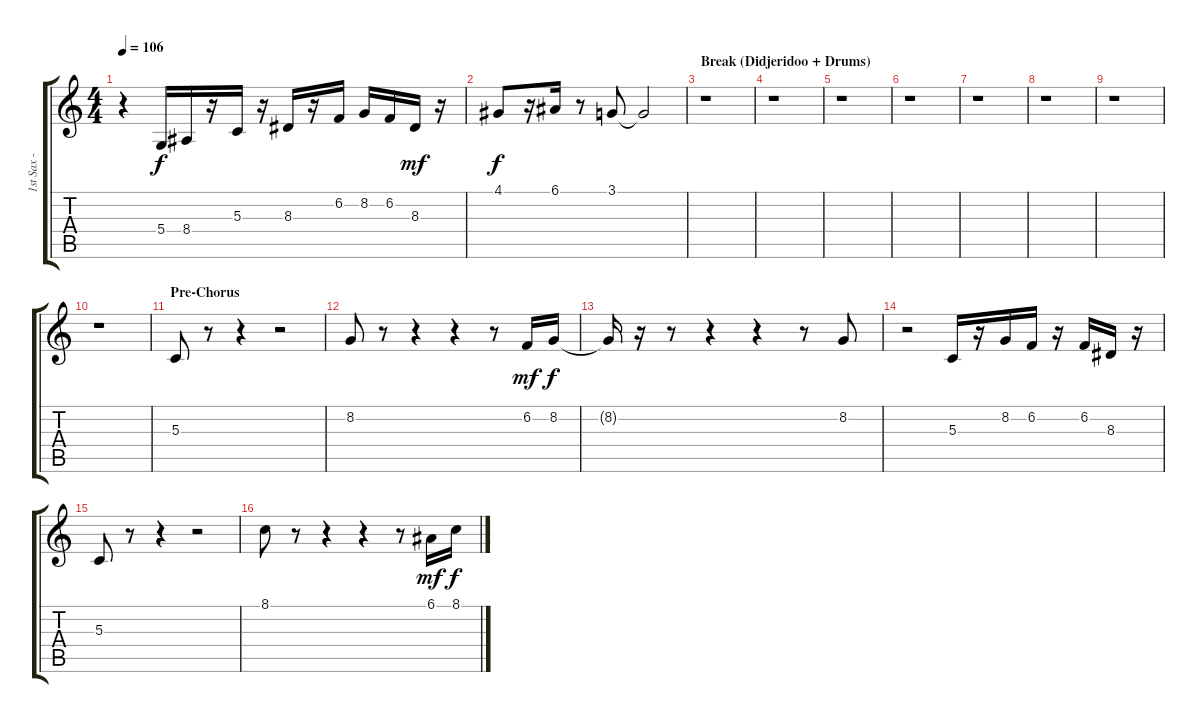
\track ("1st Sax - Mike Smith" "1st Sax - ") {instrument tenorsax}
\staff {score tabs}
\tuning (E4 B3 G3 D3 A2 E2) {hide}
\ts (4 4)
\tempo 106
\clef g2
\ks c
r.4{dy f} 5.4.16 8.4.16 r.16 5.3.16 r.16 8.3.16 r.16 6.2.16 8.2.16 6.2.16 8.3.16{dy mf} r.16 |
4.1.8{dy f} r.16 6.1.16 r.8 3.1.8 3.1{t}.2 |
\section ("" "Break (Didjeridoo + Drums)")
r.1 |
r.1 |
r.1 |
r.1 |
r.1 |
r.1 |
r.1 |
r.1 |
\section ("" "Pre-Chorus")
5.3.8 r.8 r.4 r.2 |
8.2.8 r.8 r.4 r.4 r.8 6.2.16{dy mf} 8.2.16{dy f} |
8.2{t}.16 r.16 r.8 r.4 r.4 r.8 8.2.8 |
r.2 5.3.16 r.16 8.2.16 6.2.16 r.16 6.2.16 8.3.16 r.16 |
5.3.8 r.8 r.4 r.2 |
8.1.8 r.8 r.4 r.4 r.8 6.1.16{dy mf} 8.1.16{dy f}
